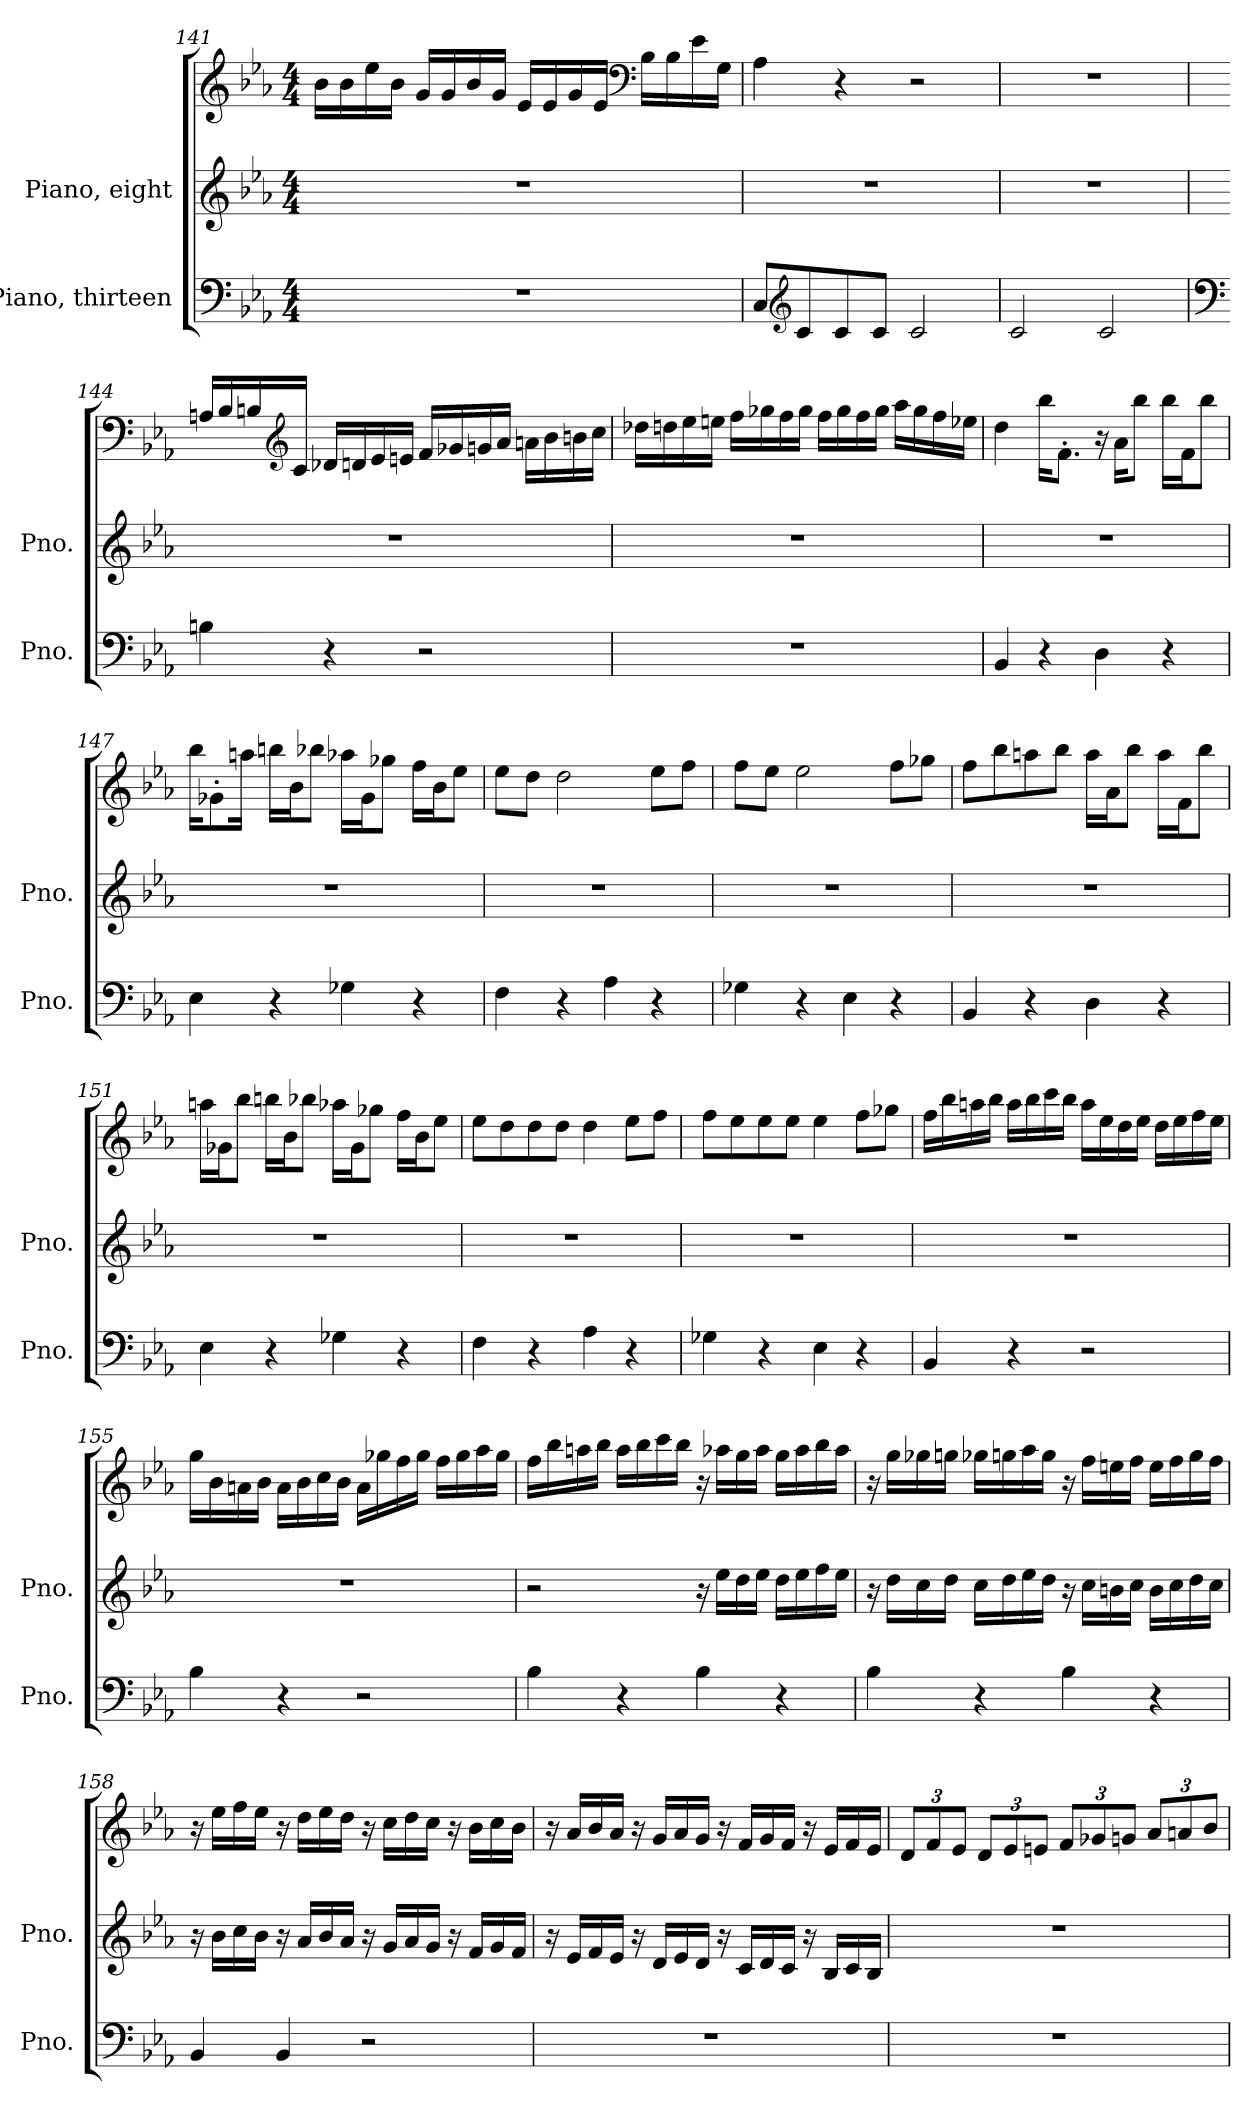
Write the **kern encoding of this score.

**kern	**kern	**kern
*part2	*part1	*part1
*staff3	*staff2	*staff1
*I"Piano, thirteen	*I"Piano, eight	*
*I'Pno.	*I'Pno.	*
!!LO:PB:g=z
*clefF4	*clefG2	*clefG2
*k[b-e-a-]	*k[b-e-a-]	*k[b-e-a-]
*M4/4	*M4/4	*M4/4
=141	=141	=141
1r	1r	16b-\LL
.	.	16b-\
.	.	16ee-\
.	.	16b-\JJ
.	.	16g/LL
.	.	16g/
.	.	16b-/
.	.	16g/JJ
.	.	16e-/LL
.	.	16e-/
.	.	16g/
.	.	16e-/JJ
*	*	*clefF4
.	.	16B-\LL
.	.	16B-\
.	.	16e-\
.	.	16G\JJ
=142	=142	=142
8C/L	1r	4A-\
*clefG2	*	*
8c/	.	.
8c/	.	4r
8c/J	.	.
2c/	.	2r
=143	=143	=143
2c/	1r	1r
2c/	.	.
!!LO:LB:g=z
=144	=144	=144
*clefF4	*	*
4Bn\	1r	16An/LL
.	.	16B-/
.	.	16Bn/
*	*	*clefG2
.	.	16c/JJ
4r	.	16d-X/LL
.	.	16dn/
.	.	16e-/
.	.	16en/JJ
2r	.	16f/LL
.	.	16g-X/
.	.	16gn/
.	.	16a-/JJ
.	.	16an\LL
.	.	16b-\
.	.	16bn\
.	.	16cc\JJ
=145	=145	=145
1r	1r	16dd-X\LL
.	.	16ddn\
.	.	16ee-\
.	.	16een\JJ
.	.	16ff\LL
.	.	16gg-X\
.	.	16ff\
.	.	16gg-\JJ
.	.	16ff\LL
.	.	16gg-\
.	.	16ff\
.	.	16gg-\JJ
.	.	16aa-\LL
.	.	16gg-\
.	.	16ff\
.	.	16ee-X\JJ
!!LO:LB:g=z
=146	=146	=146
4BB-/	1r	4dd\
4r	.	16bb-\KL
.	.	8.f'\J
4D\	.	16r
.	.	16a-\KL
.	.	8bb-\J
4r	.	16bb-\LL
.	.	16f\J
.	.	8bb-\J
=147	=147	=147
4E-\	1r	16bb-\KL
.	.	8g-X'\
.	.	16aan\Jk
4r	.	16bbn\LL
.	.	16b-\J
.	.	8bb-X\J
4G-X\	.	16aa-X\LL
.	.	16g-\J
.	.	8gg-X\J
4r	.	16ff\LL
.	.	16b-\J
.	.	8ee-\J
=148	=148	=148
4F\	1r	8ee-\L
.	.	8dd\J
4r	.	2dd\
4A-\	.	.
4r	.	8ee-\L
.	.	8ff\J
=149	=149	=149
4G-X\	1r	8ff\L
.	.	8ee-\J
4r	.	2ee-\
4E-\	.	.
4r	.	8ff\L
.	.	8gg-X\J
!!LO:LB:g=z
=150	=150	=150
4BB-/	1r	8ff\L
.	.	8bb-\
4r	.	8aan\
.	.	8bb-\J
4D\	.	16aa\LL
.	.	16a-\J
.	.	8bb-\J
4r	.	16aa\LL
.	.	16f\J
.	.	8bb-\J
=151	=151	=151
4E-\	1r	16aan\LL
.	.	16g-X\J
.	.	8bb-\J
4r	.	16bbn\LL
.	.	16b-\J
.	.	8bb-X\J
4G-X\	.	16aa-X\LL
.	.	16g-\J
.	.	8gg-X\J
4r	.	16ff\LL
.	.	16b-\J
.	.	8ee-\J
=152	=152	=152
4F\	1r	8ee-\L
.	.	8dd\
4r	.	8dd\
.	.	8dd\J
4A-\	.	4dd\
4r	.	8ee-\L
.	.	8ff\J
!!LO:PB:g=z
=153	=153	=153
4G-X\	1r	8ff\L
.	.	8ee-\
4r	.	8ee-\
.	.	8ee-\J
4E-\	.	4ee-\
4r	.	8ff\L
.	.	8gg-X\J
=154	=154	=154
4BB-/	1r	16ff\LL
.	.	16bb-\
.	.	16aan\
.	.	16bb-\JJ
4r	.	16aa\LL
.	.	16bb-\
.	.	16ccc\
.	.	16bb-\JJ
2r	.	16aa\LL
.	.	16ee-\
.	.	16dd\
.	.	16ee-\JJ
.	.	16dd\LL
.	.	16ee-\
.	.	16ff\
.	.	16ee-\JJ
!!LO:LB:g=z
=155	=155	=155
4B-\	1r	16gg\LL
.	.	16b-\
.	.	16an\
.	.	16b-\JJ
4r	.	16a\LL
.	.	16b-\
.	.	16cc\
.	.	16b-\JJ
2r	.	16a\LL
.	.	16gg-X\
.	.	16ff\
.	.	16gg-\JJ
.	.	16ff\LL
.	.	16gg-\
.	.	16aa-\
.	.	16gg-\JJ
=156	=156	=156
4B-\	2r	16ff\LL
.	.	16bb-\
.	.	16aan\
.	.	16bb-\JJ
4r	.	16aa\LL
.	.	16bb-\
.	.	16ccc\
.	.	16bb-\JJ
4B-\	16r	16r
.	16ee-\LL	16aa-X\LL
.	16dd\	16gg\
.	16ee-\JJ	16aa-\JJ
4r	16dd\LL	16gg\LL
.	16ee-\	16aa-\
.	16ff\	16bb-\
.	16ee-\JJ	16aa-\JJ
!!LO:LB:g=z
=157	=157	=157
4B-\	16r	16r
.	16dd\LL	16gg\LL
.	16cc\	16gg-X\
.	16dd\JJ	16ggn\JJ
4r	16cc\LL	16gg-X\LL
.	16dd\	16ggn\
.	16ee-\	16aa-\
.	16dd\JJ	16gg\JJ
4B-\	16r	16r
.	16cc\LL	16ff\LL
.	16bn\	16een\
.	16cc\JJ	16ff\JJ
4r	16b\LL	16ee\LL
.	16cc\	16ff\
.	16dd\	16gg\
.	16cc\JJ	16ff\JJ
=158	=158	=158
4BB-/	16r	16r
.	16b-\LL	16ee-\LL
.	16cc\	16ff\
.	16b-\JJ	16ee-\JJ
4BB-/	16r	16r
.	16a-/LL	16dd\LL
.	16b-/	16ee-\
.	16a-/JJ	16dd\JJ
2r	16r	16r
.	16g/LL	16cc\LL
.	16a-/	16dd\
.	16g/JJ	16cc\JJ
.	16r	16r
.	16f/LL	16b-\LL
.	16g/	16cc\
.	16f/JJ	16b-\JJ
!!LO:LB:g=z
=159	=159	=159
1r	16r	16r
.	16e-/LL	16a-/LL
.	16f/	16b-/
.	16e-/JJ	16a-/JJ
.	16r	16r
.	16d/LL	16g/LL
.	16e-/	16a-/
.	16d/JJ	16g/JJ
.	16r	16r
.	16c/LL	16f/LL
.	16d/	16g/
.	16c/JJ	16f/JJ
.	16r	16r
.	16B-/LL	16e-/LL
.	16c/	16f/
.	16B-/JJ	16e-/JJ
=160	=160	=160
*	*	*Xbrackettup
1r	1r	12d/L
.	.	12f/
.	.	12e-/J
.	.	12d/L
.	.	12e-/
.	.	12en/J
.	.	12f/L
.	.	12g-X/
.	.	12gn/J
.	.	12a-/L
.	.	12an/
.	.	12b-/J
=	=	=
*-	*-	*-
